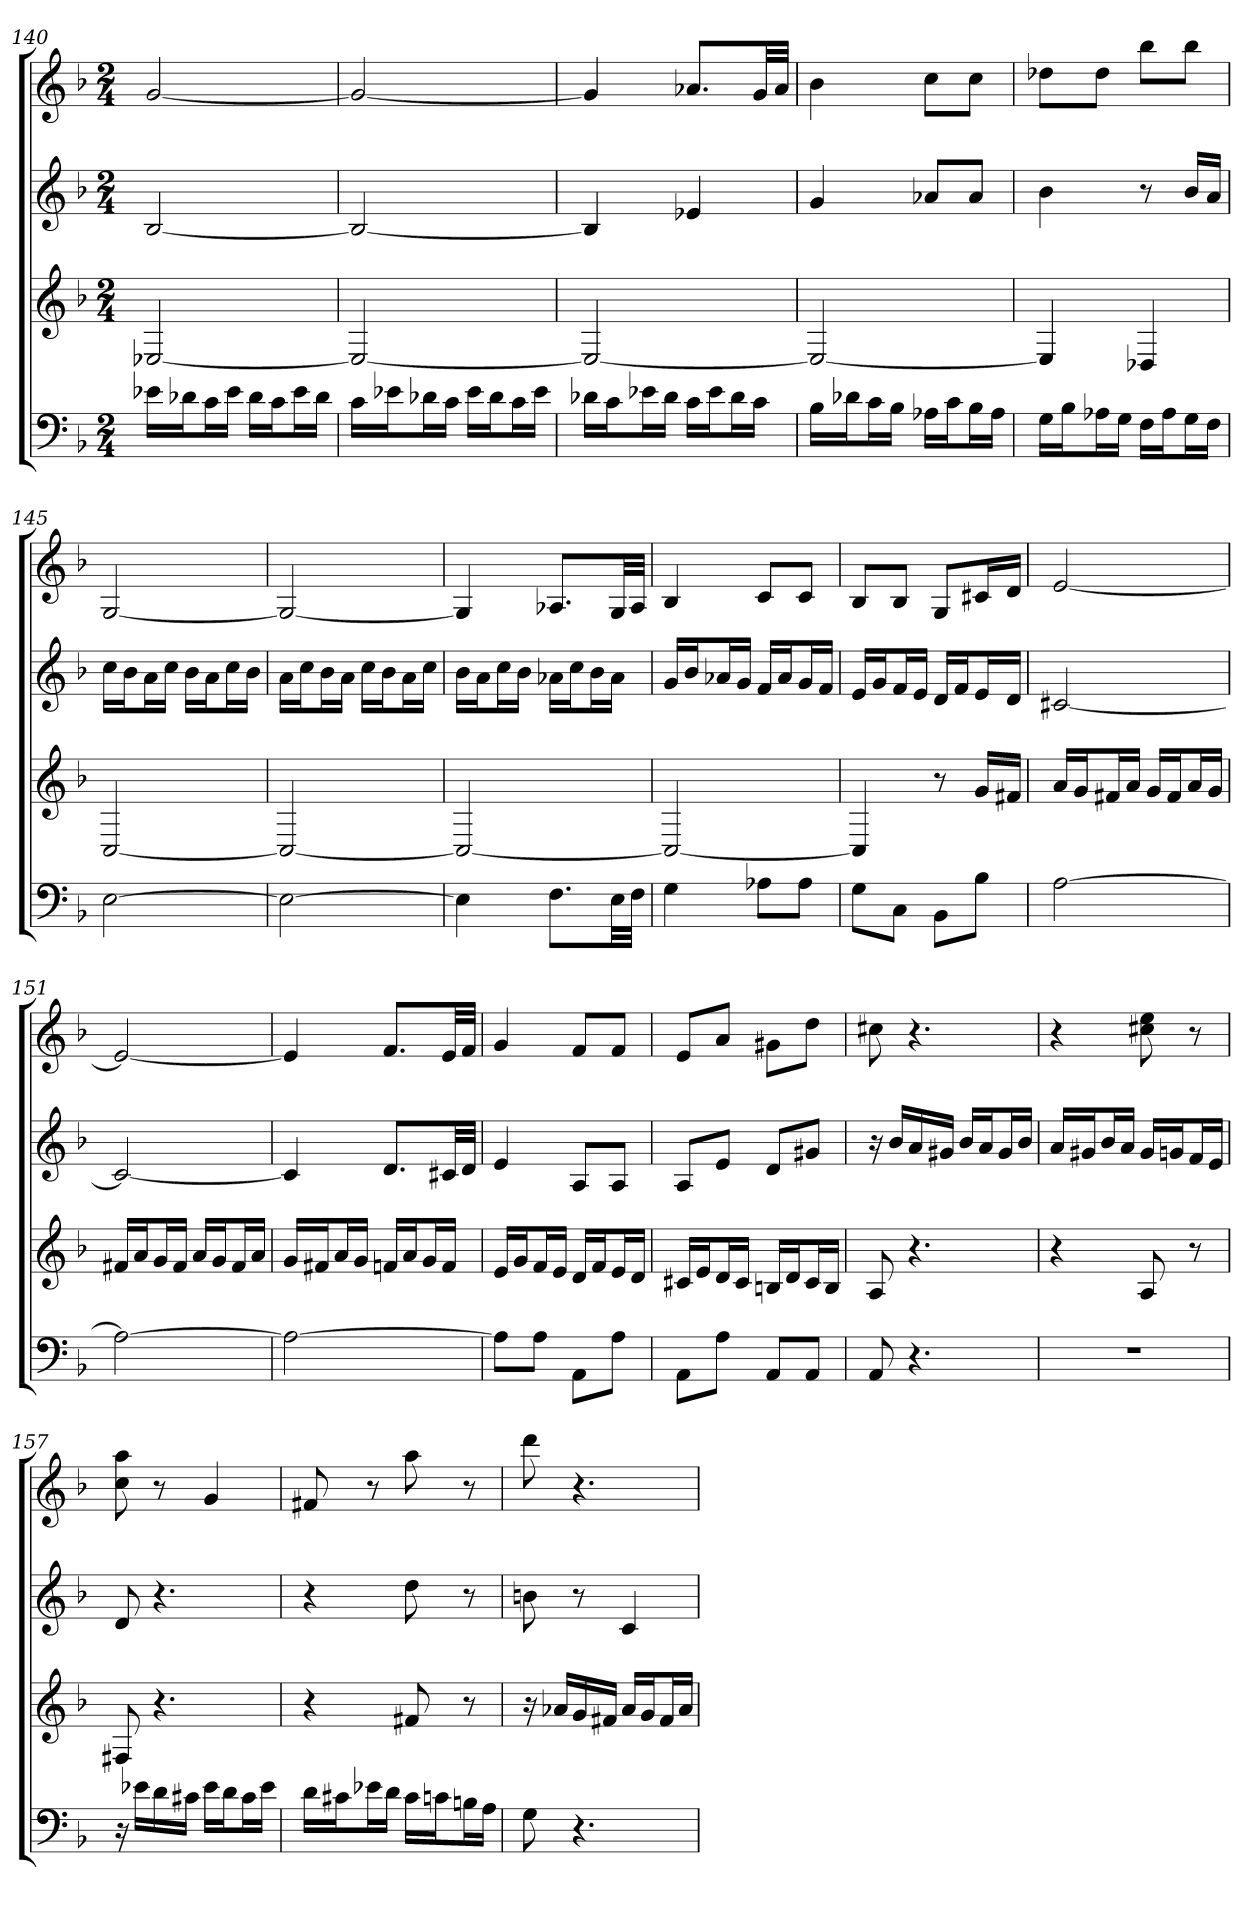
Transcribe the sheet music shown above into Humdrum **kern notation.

**kern	**kern	**kern	**kern
*part4	*part3	*part2	*part1
*staff4	*staff3	*staff2	*staff1
*k[b-]	*k[b-]	*k[b-]	*k[b-]
*F:	*F:	*F:	*F:
*M2/4	*M2/4	*M2/4	*M2/4
=140	=140	=140	=140
16e-XLL	[2E-X	[2B-	[2g
16d-XJ	.	.	.
16cL	.	.	.
16e-JJ	.	.	.
16d-LL	.	.	.
16cJ	.	.	.
16e-L	.	.	.
16d-JJ	.	.	.
=141	=141	=141	=141
16cLL	2E-_	2B-_	2g_
16e-XJ	.	.	.
16d-XL	.	.	.
16cJJ	.	.	.
16e-LL	.	.	.
16d-J	.	.	.
16cL	.	.	.
16e-JJ	.	.	.
=142	=142	=142	=142
16d-XLL	2E-_	4B-]	4g]
16cJ	.	.	.
16e-XL	.	.	.
16d-JJ	.	.	.
16cLL	.	4e-X	8.a-XL
16e-J	.	.	.
16d-L	.	.	.
16cJJ	.	.	32gLL
.	.	.	32a-JJJ
=143	=143	=143	=143
16B-LL	2E-_	4g	4b-
16d-XJ	.	.	.
16cL	.	.	.
16B-JJ	.	.	.
16A-XLL	.	8a-XL	8ccL
16cJ	.	.	.
16B-L	.	8a-J	8ccJ
16A-JJ	.	.	.
=144	=144	=144	=144
16GLL	4E-]	4b-	8dd-XL
16B-J	.	.	.
16A-XL	.	.	8dd-J
16GJJ	.	.	.
16FLL	4D-X	8r	8bb-L
16A-J	.	.	.
16GL	.	16b-LL	8bb-J
16FJJ	.	16aJJ	.
=145	=145	=145	=145
[2E	[2C	16ccLL	[2G
.	.	16b-J	.
.	.	16aL	.
.	.	16ccJJ	.
.	.	16b-LL	.
.	.	16aJ	.
.	.	16ccL	.
.	.	16b-JJ	.
=146	=146	=146	=146
2E_	2C_	16aLL	2G_
.	.	16ccJ	.
.	.	16b-L	.
.	.	16aJJ	.
.	.	16ccLL	.
.	.	16b-J	.
.	.	16aL	.
.	.	16ccJJ	.
=147	=147	=147	=147
4E]	2C_	16b-LL	4G]
.	.	16aJ	.
.	.	16ccL	.
.	.	16b-JJ	.
8.FL	.	16a-XLL	8.A-XL
.	.	16ccJ	.
.	.	16b-L	.
32ELL	.	16a-JJ	32GLL
32FJJJ	.	.	32A-JJJ
=148	=148	=148	=148
4G	2C_	16gLL	4B-
.	.	16b-J	.
.	.	16a-XL	.
.	.	16gJJ	.
8A-XL	.	16fLL	8cL
.	.	16a-J	.
8A-J	.	16gL	8cJ
.	.	16fJJ	.
=149	=149	=149	=149
8GL	4C]	16eLL	8B-L
.	.	16gJ	.
8CJ	.	16fL	8B-J
.	.	16eJJ	.
8BB-L	8r	16dLL	8GL
.	.	16fJ	.
8B-J	16gLL	16eL	16c#XL
.	16f#XJJ	16dJJ	16dJJ
=150	=150	=150	=150
[2A	16aLL	[2c#X	[2e
.	16gJ	.	.
.	16f#XL	.	.
.	16aJJ	.	.
.	16gLL	.	.
.	16f#J	.	.
.	16aL	.	.
.	16gJJ	.	.
=151	=151	=151	=151
2A_	16f#XLL	2c#_	2e_
.	16aJ	.	.
.	16gL	.	.
.	16f#JJ	.	.
.	16aLL	.	.
.	16gJ	.	.
.	16f#L	.	.
.	16aJJ	.	.
=152	=152	=152	=152
2A_	16gLL	4c#]	4e]
.	16f#XJ	.	.
.	16aL	.	.
.	16gJJ	.	.
.	16fnLL	8.dL	8.fL
.	16aJ	.	.
.	16gL	.	.
.	16fJJ	32c#XLL	32eLL
.	.	32dJJJ	32fJJJ
=153	=153	=153	=153
8AL]	16eLL	4e	4g
.	16gJ	.	.
8AJ	16fL	.	.
.	16eJJ	.	.
8AAL	16dLL	8AL	8fL
.	16fJ	.	.
8AJ	16eL	8AJ	8fJ
.	16dJJ	.	.
=154	=154	=154	=154
8AAL	16c#XLL	8AL	8eL
.	16eJ	.	.
8AJ	16dL	8eJ	8aJ
.	16c#JJ	.	.
8AAL	16BnLL	8dL	8g#XL
.	16dJ	.	.
8AAJ	16c#L	8g#XJ	8ddJ
.	16BJJ	.	.
=155	=155	=155	=155
8AA	8A	16r	8cc#X
.	.	16b-LL	.
4.r	4.r	16a	4.r
.	.	16g#XJJ	.
.	.	16b-LL	.
.	.	16aJ	.
.	.	16g#L	.
.	.	16b-JJ	.
=156	=156	=156	=156
2r	4r	16aLL	4r
.	.	16g#XJ	.
.	.	16b-L	.
.	.	16aJJ	.
.	8A	16g#LL	8cc#X 8ee
.	.	16gnJ	.
.	8r	16fL	8r
.	.	16eJJ	.
=157	=157	=157	=157
16r	8F#X	8d	8cc 8aa
16e-XLL	.	.	.
16d	4.r	4.r	8r
16c#XJJ	.	.	.
16e-LL	.	.	4g
16dJ	.	.	.
16c#L	.	.	.
16e-JJ	.	.	.
=158	=158	=158	=158
16dLL	4r	4r	8f#X
16c#XJ	.	.	.
16e-XL	.	.	8r
16dJJ	.	.	.
16c#LL	8f#X	8dd	8aa
16cnJ	.	.	.
16BnL	8r	8r	8r
16AJJ	.	.	.
=159	=159	=159	=159
8G	16r	8bn	8ddd
.	16a-XLL	.	.
4.r	16g	8r	4.r
.	16f#XJJ	.	.
.	16a-LL	4c	.
.	16gJ	.	.
.	16f#L	.	.
.	16a-JJ	.	.
=	=	=	=
*-	*-	*-	*-
